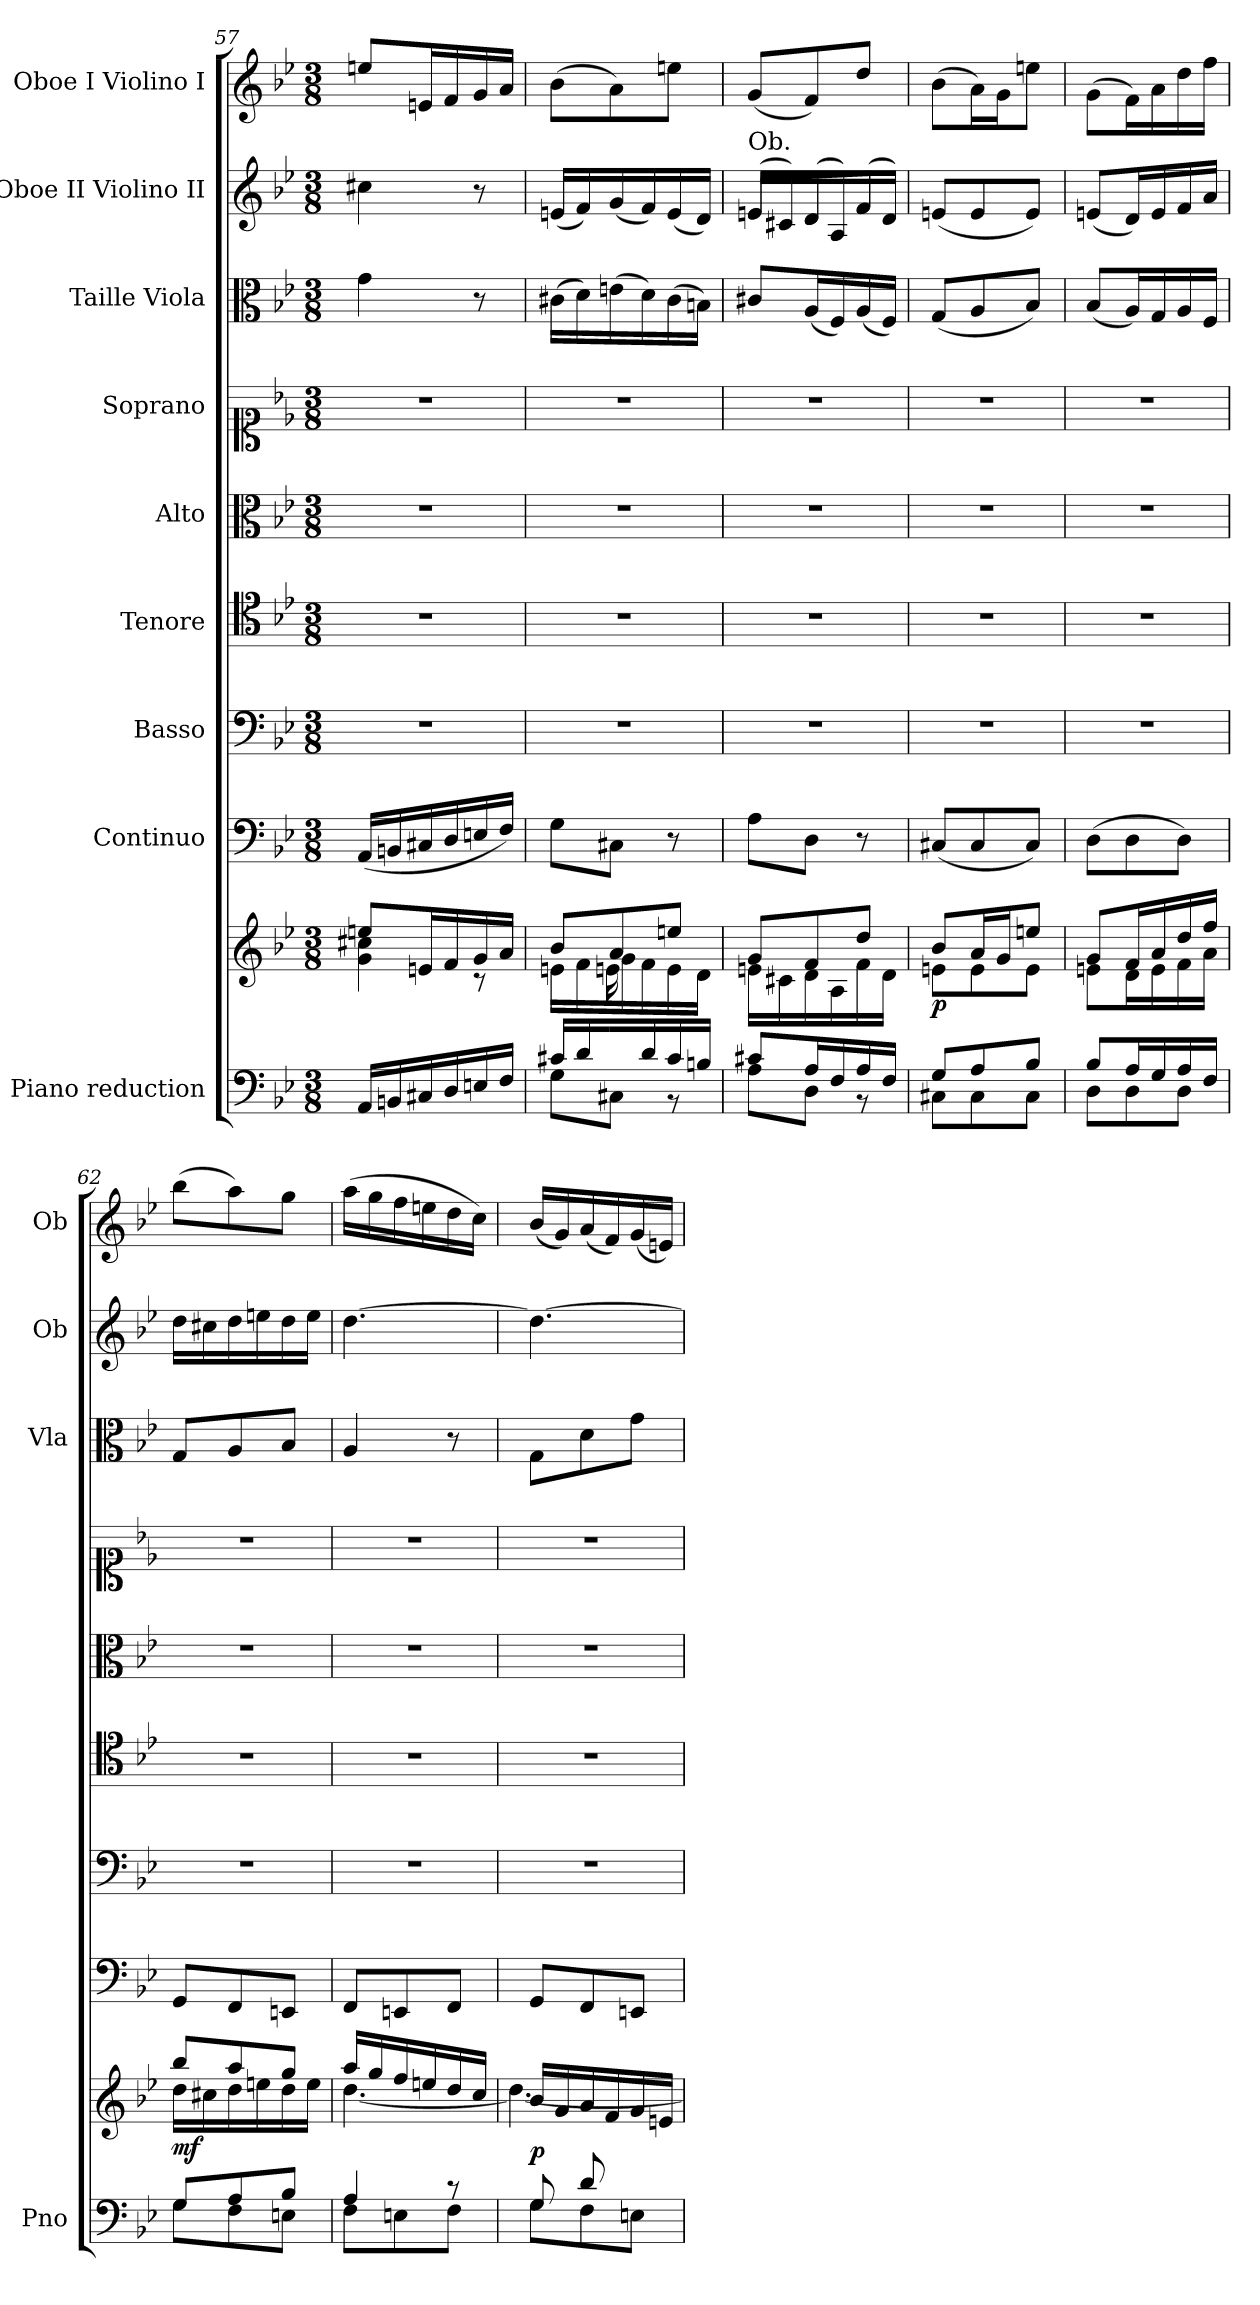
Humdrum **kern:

**kern	**kern	**dynam	**kern	**dynam	**kern	**kern	**kern	**kern	**kern	**dynam	**kern	**dynam	**kern	**dynam
*part9	*part9	*part9	*part8	*part8	*part7	*part6	*part5	*part4	*part3	*part3	*part2	*part2	*part1	*part1
*staff10	*staff9	*staff9/10	*staff8	*staff8	*staff7	*staff6	*staff5	*staff4	*staff3	*staff3	*staff2	*staff2	*staff1	*staff1
*I"Piano reduction	*	*	*I"Continuo	*	*I"Basso	*I"Tenore	*I"Alto	*I"Soprano	*I"Taille Viola	*	*I"Oboe II Violino II	*	*I"Oboe I Violino I	*
*I'Pno	*	*	*	*	*	*	*	*	*I'Vla	*	*I'Ob	*	*I'Ob	*
*clefF4	*clefG2	*	*clefF4	*	*clefF4	*clefC4	*clefC3	*clefC1	*clefC3	*	*clefG2	*	*clefG2	*
*k[b-e-]	*k[b-e-]	*	*k[b-e-]	*	*k[b-e-]	*k[b-e-]	*k[b-e-]	*k[b-e-]	*k[b-e-]	*	*k[b-e-]	*	*k[b-e-]	*
*M3/8	*M3/8	*	*M3/8	*	*M3/8	*M3/8	*M3/8	*M3/8	*M3/8	*	*M3/8	*	*M3/8	*
=57	=57	=57	=57	=57	=57	=57	=57	=57	=57	=57	=57	=57	=57	=57
*	*^	*	*	*	*	*	*	*	*	*	*	*	*	*
16AA/LL	8een/L	4g\ 4cc#X\	.	(<16AA/LL	.	4.r	4.r	4.r	4.r	4g\	.	4cc#X\	.	8een/L	.
16BBn/	.	.	.	16BBn/	.	.	.	.	.	.	.	.	.	.	.
16C#X/	16en/L	.	.	16C#X/	.	.	.	.	.	.	.	.	.	16en/L	.
16D/	16f/	.	.	16D/	.	.	.	.	.	.	.	.	.	16f/	.
16En/	16g/	8r	.	16En/	.	.	.	.	.	8r	.	8r	.	16g/	.
16F/JJ	16a/JJ	.	.	16F/JJ)	.	.	.	.	.	.	.	.	.	16a/JJ	.
=58	=58	=58	=58	=58	=58	=58	=58	=58	=58	=58	=58	=58	=58	=58	=58
*^	*	*^	*	*	*	*	*	*	*	*	*	*	*	*	*
16c#X/LL	8G\L	8b-/L	16en\LL	8ryy	.	8G\L	.	4.r	4.r	4.r	4.r	(>16c#X\LL	.	(<16en/LL	.	(>8b-\L	.
16d/	.	.	16f\	.	.	.	.	.	.	.	.	16d\)	.	16f/)	.	.	.
16ryy	8C#X\J	8a/	16g\	16en\	.	8C#X\J	.	.	.	.	.	(>16en\	.	(<16g/	.	8a\)	.
16d/	.	.	16f\	8.ryy	.	.	.	.	.	.	.	16d\)	.	16f/)	.	.	.
16c#/	8r	8een/J	16e\	.	.	8r	.	.	.	.	.	(>16c#\	.	(<16e/	.	8een\J	.
16Bn/JJ	.	.	16d\JJ	.	.	.	.	.	.	.	.	16Bn\JJ)	.	16d/JJ)	.	.	.
*	*	*	*v	*v	*	*	*	*	*	*	*	*	*	*	*	*	*
=59	=59	=59	=59	=59	=59	=59	=59	=59	=59	=59	=59	=59	=59	=59	=59	=59
*	*	*	*	*	*	*	*	*	*	*	*	*	*^	*	*	*
!	!	!	!	!	!	!	!	!	!	!	!	!	!LO:TX:a:t=Ob.	!	!	!	!
8c#X/L	8A\L	8g/L	16en\LL	.	8A\L	.	4.r	4.r	4.r	4.r	8c#X/L	.	(<16en/LL	8e!/L	.	(<8g/L	.
.	.	.	16c#X\	.	.	.	.	.	.	.	.	.	16c#X/)	.	.	.	.
16A/L	8D\J	8f/	16d\	.	8D\J	.	.	.	.	.	(<16A/L	.	(<16d/	8d!/	.	8f/)	.
16F/	.	.	16A\	.	.	.	.	.	.	.	16F/)	.	16A/)	.	.	.	.
16A/	8r	8dd/J	16f\	.	8r	.	.	.	.	.	(<16A/	.	(<16f/	8f!/J	.	8dd/J	.
16F/JJ	.	.	16d\JJ	.	.	.	.	.	.	.	16F/JJ)	.	16d/JJ)	.	.	.	.
*	*	*	*	*	*	*	*	*	*	*	*	*	*v	*v	*	*	*
!!LO:PB:g=z
=60	=60	=60	=60	=60	=60	=60	=60	=60	=60	=60	=60	=60	=60	=60	=60	=60
!	!	!	!	!LO:DY:b	!	!LO:DY:b	!	!	!	!	!	!LO:DY:b	!	!LO:DY:b	!	!LO:DY:b
8G/L	8C#X\L	8b-/L	8en\L	p	(<8C#X/L	other-dynamics	4.r	4.r	4.r	4.r	(<8G/L	other-dynamics	(<8en/L	other-dynamics	(>8b-\L	other-dynamics
8A/	8C#\	16a/L	8e\	.	8C#/	.	.	.	.	.	8A/	.	8e/	.	16a\L)	.
.	.	16g/J	.	.	.	.	.	.	.	.	.	.	.	.	16g\J	.
8B-/J	8C#\J	8een/J	8e\J	.	8C#/J)	.	.	.	.	.	8B-/J)	.	8e/J)	.	8een\J	.
=61	=61	=61	=61	=61	=61	=61	=61	=61	=61	=61	=61	=61	=61	=61	=61	=61
8B-/L	8D\L	8g/L	8en\L	.	(>8D\L	.	4.r	4.r	4.r	4.r	(<8B-/L	.	(<8en/L	.	(>8g\L	.
16A/L	8D\	16f/L	16d\L	.	8D\	.	.	.	.	.	16A/L)	.	16d/L)	.	16f\L)	.
16G/	.	16a/	16e\	.	.	.	.	.	.	.	16G/	.	16e/	.	16a\	.
16A/	8D\J	16dd/	16f\	.	8D\J)	.	.	.	.	.	16A/	.	16f/	.	16dd\	.
16F/JJ	.	16ff/JJ	16a\JJ	.	.	.	.	.	.	.	16F/JJ	.	16a/JJ	.	16ff\JJ	.
=62	=62	=62	=62	=62	=62	=62	=62	=62	=62	=62	=62	=62	=62	=62	=62	=62
!	!	!	!	!LO:DY:b	!	!LO:DY:b	!	!	!	!	!	!LO:DY:b	!	!LO:DY:b	!	!LO:DY:b
8G/L	8G\L	8bb-/L	16dd\LL	mf	8GG/L	other-dynamics	4.r	4.r	4.r	4.r	8G/L	other-dynamics	16dd\LL	other-dynamics	(>8bb-\L	other-dynamics
.	.	.	16cc#X\	.	.	.	.	.	.	.	.	.	16cc#X\	.	.	.
8A/	8F\	8aa/	16dd\	.	8FF/	.	.	.	.	.	8A/	.	16dd\	.	8aa\)	.
.	.	.	16een\	.	.	.	.	.	.	.	.	.	16een\	.	.	.
8B-/J	8En\J	8gg/J	16dd\	.	8EEn/J	.	.	.	.	.	8B-/J	.	16dd\	.	8gg\J	.
.	.	.	16ee\JJ	.	.	.	.	.	.	.	.	.	16ee\JJ	.	.	.
=63	=63	=63	=63	=63	=63	=63	=63	=63	=63	=63	=63	=63	=63	=63	=63	=63
4A/	8F\L	16aa/LL	[4.dd\	.	8FF/L	.	4.r	4.r	4.r	4.r	4A/	.	[4.dd\	.	(>16aa\LL	.
.	.	16gg/	.	.	.	.	.	.	.	.	.	.	.	.	16gg\	.
.	8En\	16ff/	.	.	8EEn/	.	.	.	.	.	.	.	.	.	16ff\	.
.	.	16een/	.	.	.	.	.	.	.	.	.	.	.	.	16een\	.
8r	8F\J	16dd/	.	.	8FF/J	.	.	.	.	.	8r	.	.	.	16dd\	.
.	.	16cc/JJ	.	.	.	.	.	.	.	.	.	.	.	.	16cc\JJ)	.
=64	=64	=64	=64	=64	=64	=64	=64	=64	=64	=64	=64	=64	=64	=64	=64	=64
*	*	*	*^	*	*	*	*	*	*	*	*	*	*	*	*	*
!	!	!	!	!	!LO:DY:b	!	!LO:DY:b	!	!	!	!	!	!LO:DY:b	!	!	!	!LO:DY:b
8G/L	8G\L	16b-/LL	4.dd\_	4ryy	p	8GG/L	other-dynamics	4.r	4.r	4.r	4.r	8G\L	other-dynamics	4.dd\_	.	(<16b-/LL	other-dynamics
.	.	16g/	.	.	.	.	.	.	.	.	.	.	.	.	.	16g/)	.
8d/	8F\	16a/	.	.	.	8FF/	.	.	.	.	.	8d\	.	.	.	(<16a/	.
.	.	16f/	.	.	.	.	.	.	.	.	.	.	.	.	.	16f/)	.
8ryy	8En\J	16g/	.	8g\J	.	8EEn/J	.	.	.	.	.	8g\J	.	.	.	(<16g/	.
.	.	16en/JJ	.	.	.	.	.	.	.	.	.	.	.	.	.	16en/JJ)	.
*v	*v	*	*	*	*	*	*	*	*	*	*	*	*	*	*	*	*
*	*v	*v	*v	*	*	*	*	*	*	*	*	*	*	*	*	*
=	=	=	=	=	=	=	=	=	=	=	=	=	=	=
*-	*-	*-	*-	*-	*-	*-	*-	*-	*-	*-	*-	*-	*-	*-
